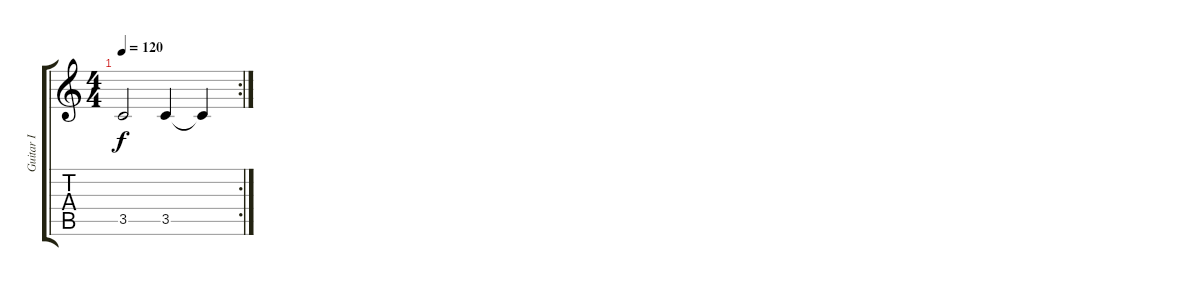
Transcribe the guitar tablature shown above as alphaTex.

\track ("Guitar I" "Guitar I") {instrument distortionguitar}
\staff {score tabs}
\tuning (E4 B3 G3 D3 A2 E2) {hide}
\rc 2
\ts (4 4)
\tempo 120
\clef g2
\ks c
3.5.2{dy f} 3.5.4 3.5{t}.4
